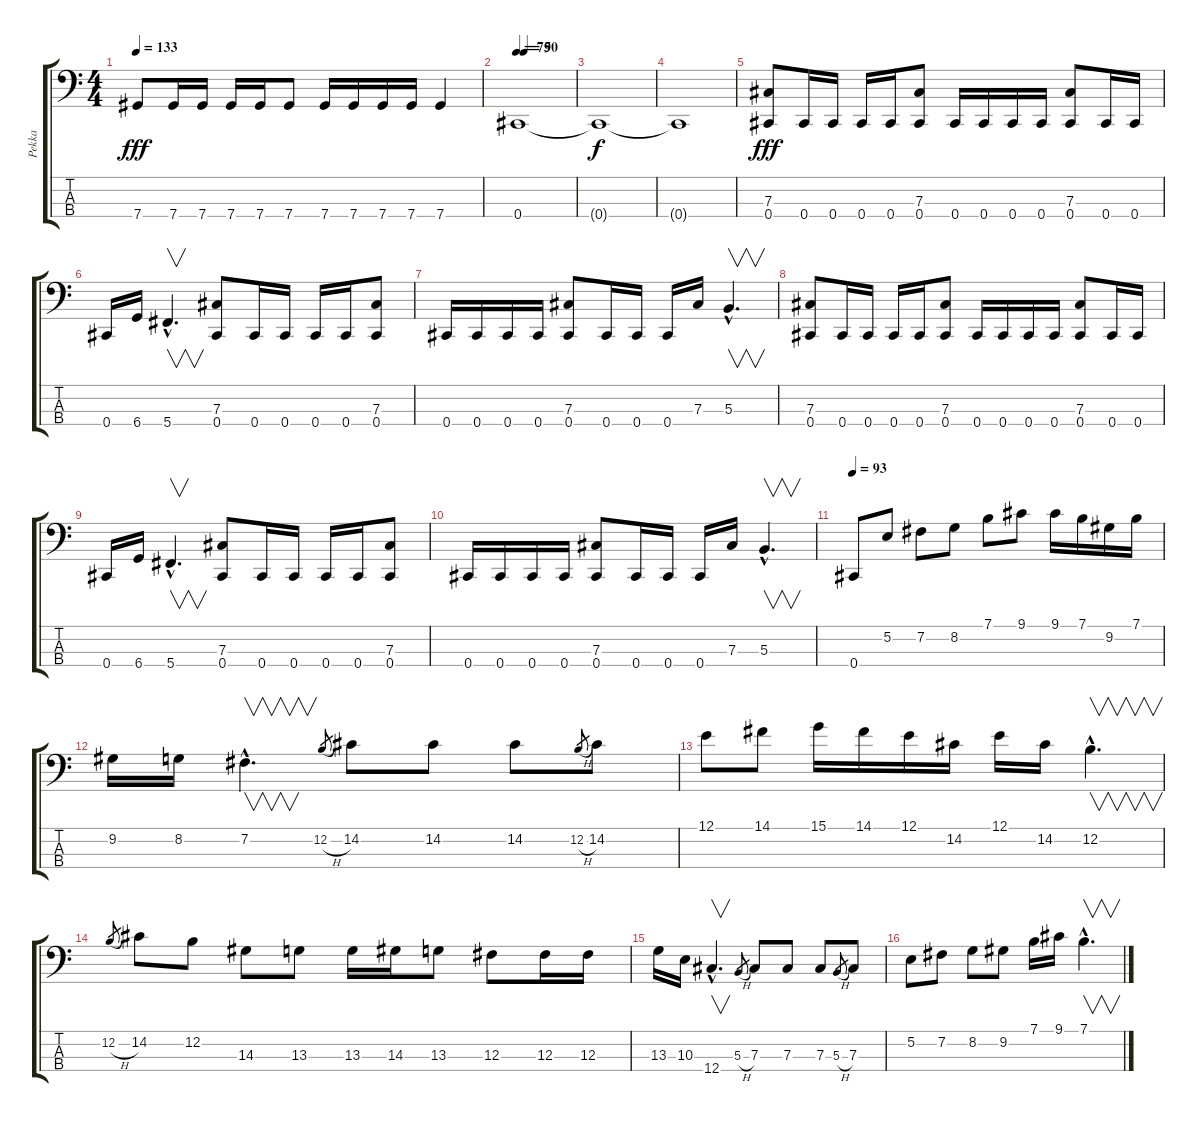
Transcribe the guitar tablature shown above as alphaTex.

\track ("Pekka" "Pekka") {instrument electricbasspick}
\staff {score tabs}
\tuning (E2 B1 Gb1 Db1) {hide}
\ts (4 4)
\tempo 133
\clef f4
\ks c
7.4.8{dy fff} 7.4.16 7.4.16 7.4.16 7.4.16 7.4.8 7.4.16 7.4.16 7.4.16 7.4.16 7.4.4 |
\tempo 75
\tempo (90 0.125)
0.4.1 |
0.4{t}.1{dy f} |
0.4{t}.1 |
(7.3 0.4).8{dy fff} 0.4.16 0.4.16 0.4.16 0.4.16 (7.3 0.4).8 0.4.16 0.4.16 0.4.16 0.4.16 (7.3 0.4).8 0.4.16 0.4.16 |
0.4.16 6.4.16 5.4{hac}.4{v d} (7.3 0.4).8 0.4.16 0.4.16 0.4.16 0.4.16 (7.3 0.4).8 |
0.4.16 0.4.16 0.4.16 0.4.16 (7.3 0.4).8 0.4.16 0.4.16 0.4.16 7.3.16 5.3{hac}.4{v d} |
(7.3 0.4).8 0.4.16 0.4.16 0.4.16 0.4.16 (7.3 0.4).8 0.4.16 0.4.16 0.4.16 0.4.16 (7.3 0.4).8 0.4.16 0.4.16 |
0.4.16 6.4.16 5.4{hac}.4{v d} (7.3 0.4).8 0.4.16 0.4.16 0.4.16 0.4.16 (7.3 0.4).8 |
0.4.16 0.4.16 0.4.16 0.4.16 (7.3 0.4).8 0.4.16 0.4.16 0.4.16 7.3.16 5.3{hac}.4{v d} |
\tempo 93
0.4.8 5.2.8 7.2.8 8.2.8 7.1.8 9.1.8 9.1.16 7.1.16 9.2.16 7.1.16 |
9.2.16 8.2.16 7.2{hac}.4{v d} 12.2{h}.8{gr} 14.2.8 14.2.8 14.2.8 12.2{h}.8{gr} 14.2.8 |
12.1.8 14.1.8 15.1.16 14.1.16 12.1.16 14.2.16 12.1.16 14.2.16 12.2{hac}.4{v d} |
12.2{h}.8{gr} 14.2.8 12.2.8 14.3.8 13.3.8 13.3.16 14.3.16 13.3.8 12.3.8 12.3.16 12.3.16 |
13.3.16 10.3.16 12.4{hac}.4{v d} 5.3{h}.8{gr} 7.3.8 7.3.8 7.3.8 5.3{h}.8{gr} 7.3.8 |
5.2.8 7.2.8 8.2.8 9.2.8 7.1.16 9.1.16 7.1{hac}.4{v d}
